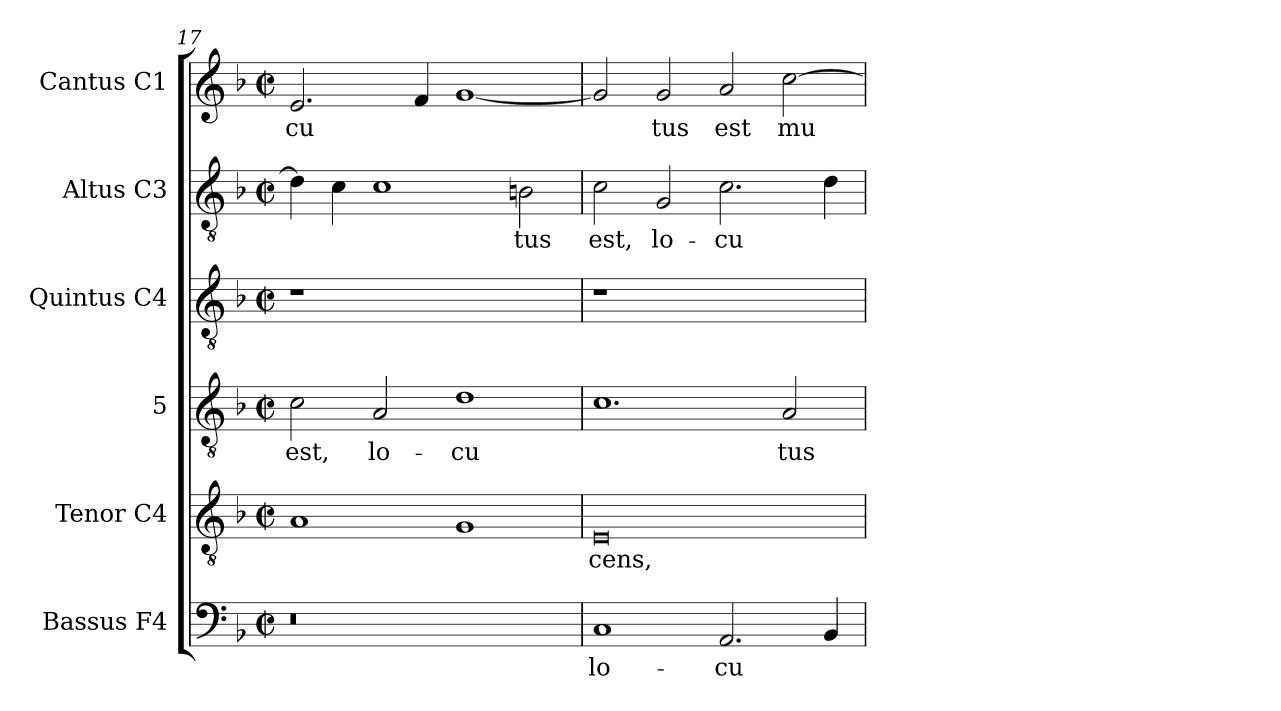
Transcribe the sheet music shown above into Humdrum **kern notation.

**kern	**text	**kern	**text	**kern	**text	**kern	**kern	**text	**kern	**text
*part6	*part6	*part5	*part5	*part4	*part4	*part3	*part2	*part2	*part1	*part1
*staff6	*staff6	*staff5	*staff5	*staff4	*staff4	*staff3	*staff2	*staff2	*staff1	*staff1
*I"Bassus  F4	*	*I"Tenor  C4	*	*I"5	*	*I"Quintus  C4	*I"Altus  C3	*	*I"Cantus  C1	*
*I'B	*	*I'T	*	*	*	*	*I'A	*	*I'C	*
*clefF4	*	*clefGv2	*	*clefGv2	*	*clefGv2	*clefGv2	*	*clefG2	*
*k[b-]	*	*k[b-]	*	*k[b-]	*	*k[b-]	*k[b-]	*	*k[b-]	*
*F:	*	*F:	*	*F:	*	*F:	*F:	*	*F:	*
*M2/2	*	*M2/2	*	*M2/2	*	*M2/2	*M2/2	*	*M2/2	*
*met(c|)	*	*met(c|)	*	*met(c|)	*	*met(c|)	*met(c|)	*	*met(c|)	*
=17	=17	=17	=17	=17	=17	=17	=17	=17	=17	=17
!	!	!	!LO:LY:b:cj	!	!LO:LY:b:cj	!	!	!LO:LY:b:cj	!	!LO:LY:b:cj
0r	.	1A	--	2c\	est,	1r	4d\]	--	2.e/	-cu-
!	!	!	!	!	!	!	!	!LO:LY:b:cj	!	!
.	.	.	.	.	.	.	4c\	--	.	.
!	!	!	!	!	!LO:LY:b:cj	!	!	!LO:LY:b:cj	!	!
.	.	.	.	2A/	lo-	.	1c	--	.	.
!	!	!	!	!	!	!	!	!	!	!LO:LY:b:cj
.	.	.	.	.	.	.	.	.	4f/	--
!	!	!	!LO:LY:b:cj	!	!LO:LY:b:cj	!	!	!	!	!LO:LY:b:cj
.	.	1G	--	1d	-cu-	1ryy	.	.	[<1g	--
!	!	!	!	!	!	!	!	!LO:LY:b:cj	!	!
.	.	.	.	.	.	.	2Bn\	-tus	.	.
=18	=18	=18	=18	=18	=18	=18	=18	=18	=18	=18
!	!LO:LY:b:cj	!	!LO:LY:b:cj	!	!LO:LY:b:cj	!	!	!LO:LY:b:cj	!	!LO:LY:b:cj
1C	lo-	0E	-cens,	1.c	--	1r	2c\	est,	2g/]	--
!	!	!	!	!	!	!	!	!LO:LY:b:cj	!	!LO:LY:b:cj
.	.	.	.	.	.	.	2G/	lo-	2g/	-tus
!	!LO:LY:b:cj	!	!	!	!	!	!	!LO:LY:b:cj	!	!LO:LY:b:cj
2.AA/	-cu-	.	.	.	.	1ryy	2.c\	-cu-	2a/	est
!	!	!	!	!	!LO:LY:b:cj	!	!	!	!	!LO:LY:b:cj
.	.	.	.	2A/	-tus	.	.	.	[>2cc\	mu-
!	!LO:LY:b:cj	!	!	!	!	!	!	!LO:LY:b:cj	!	!
4BB-/	--	.	.	.	.	.	4d\	--	.	.
=	=	=	=	=	=	=	=	=	=	=
*-	*-	*-	*-	*-	*-	*-	*-	*-	*-	*-
